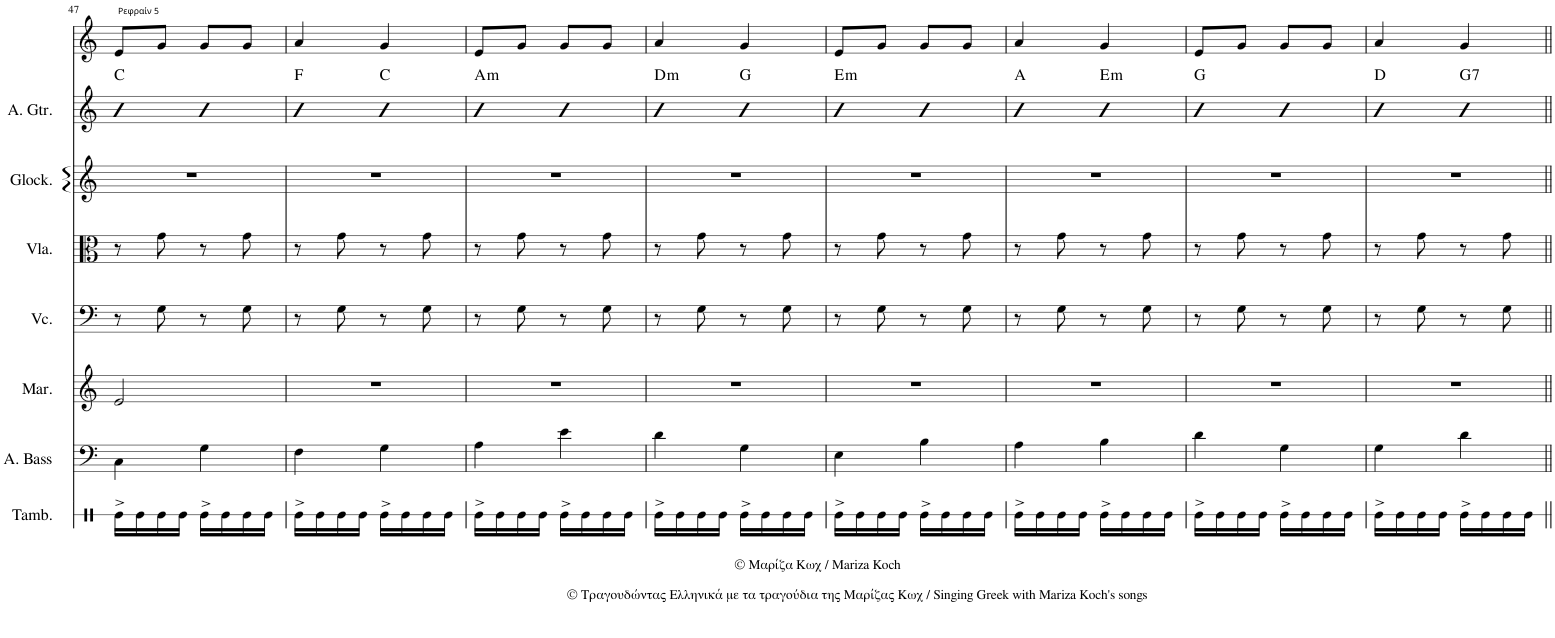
**kern	**kern	**kern	**kern	**kern	**kern	**kern	**harte	**kern
*part8	*part7	*part6	*part5	*part4	*part3	*part2	*part2	*part1
*staff8	*staff7	*staff6	*staff5	*staff4	*staff3	*staff2	*	*staff1
*I"Tambourine	*I"Acoustic Bass	*I"Marimba	*I"Violoncello	*I"Viola	*I"Glockenspiel	*I"Acoustic Guitar	*	*I"Voice
*I'Tamb.	*I'A. Bass	*I'Mar.	*I'Vc.	*I'Vla.	*I'Glock.	*I'A. Gtr.	*	*I'V
!!LO:PB:g=z
*clefX	*clefF4	*clefG2	*clefF4	*clefC3	*clefG2	*clefG2	*	*clefG2
*	*Trd7c12	*	*	*	*Trd-14c-24	*Trd7c12	*	*
*k[]	*k[]	*k[]	*k[]	*k[]	*k[]	*k[]	*	*k[]
*M2/4	*M2/4	*M2/4	*M2/4	*M2/4	*M2/4	*M2/4	*	*M2/4
=47	=47	=47	=47	=47	=47	=47	=47	=47
!	!	!	!	!	!	!	!	!LO:TX:a:t=Ρεφραίν 5
16Re\LL	4C\	2e/	8r	8r	2r	4b	C:maj	8e/L
16Re\	.	.	.	.	.	.	.	.
16Re\	.	.	8G\	8g\	.	.	.	8g/J
16Re\JJ	.	.	.	.	.	.	.	.
16Re\LL	4G\	.	8r	8r	.	4b	.	8g/L
16Re\	.	.	.	.	.	.	.	.
16Re\	.	.	8G\	8g\	.	.	.	8g/J
16Re\JJ	.	.	.	.	.	.	.	.
=48	=48	=48	=48	=48	=48	=48	=48	=48
16Re\LL	4F\	2r	8r	8r	2r	4b	F:maj	4a/
16Re\	.	.	.	.	.	.	.	.
16Re\	.	.	8G\	8g\	.	.	.	.
16Re\JJ	.	.	.	.	.	.	.	.
16Re\LL	4G\	.	8r	8r	.	4b	C:maj	4g/
16Re\	.	.	.	.	.	.	.	.
16Re\	.	.	8G\	8g\	.	.	.	.
16Re\JJ	.	.	.	.	.	.	.	.
=49	=49	=49	=49	=49	=49	=49	=49	=49
!	!	!	!	!	!	!	!LO:H:kt=m	!
16Re\LL	4A\	2r	8r	8r	2r	4b	A:min	8e/L
16Re\	.	.	.	.	.	.	.	.
16Re\	.	.	8G\	8g\	.	.	.	8g/J
16Re\JJ	.	.	.	.	.	.	.	.
16Re\LL	4e\	.	8r	8r	.	4b	.	8g/L
16Re\	.	.	.	.	.	.	.	.
16Re\	.	.	8G\	8g\	.	.	.	8g/J
16Re\JJ	.	.	.	.	.	.	.	.
=50	=50	=50	=50	=50	=50	=50	=50	=50
!	!	!	!	!	!	!	!LO:H:kt=m	!
16Re\LL	4d\	2r	8r	8r	2r	4b	D:min	4a/
16Re\	.	.	.	.	.	.	.	.
16Re\	.	.	8G\	8g\	.	.	.	.
16Re\JJ	.	.	.	.	.	.	.	.
!LO:TX:b:t=© Μαρίζα Κωχ / Mariza Koch	!	!	!	!	!	!	!	!
!LO:TX:b:t=© Τραγουδώντας Ελληνικά με τα τραγούδια της Μαρίζας Κωχ / Singing Greek with Mariza Koch's songs	!	!	!	!	!	!	!	!
16Re\LL	4G\	.	8r	8r	.	4b	G:maj	4g/
16Re\	.	.	.	.	.	.	.	.
16Re\	.	.	8G\	8g\	.	.	.	.
16Re\JJ	.	.	.	.	.	.	.	.
=51	=51	=51	=51	=51	=51	=51	=51	=51
!	!	!	!	!	!	!	!LO:H:kt=m	!
16Re\LL	4E\	2r	8r	8r	2r	4b	E:min	8e/L
16Re\	.	.	.	.	.	.	.	.
16Re\	.	.	8G\	8g\	.	.	.	8g/J
16Re\JJ	.	.	.	.	.	.	.	.
16Re\LL	4B\	.	8r	8r	.	4b	.	8g/L
16Re\	.	.	.	.	.	.	.	.
16Re\	.	.	8G\	8g\	.	.	.	8g/J
16Re\JJ	.	.	.	.	.	.	.	.
=52	=52	=52	=52	=52	=52	=52	=52	=52
16Re\LL	4A\	2r	8r	8r	2r	4b	A:maj	4a/
16Re\	.	.	.	.	.	.	.	.
16Re\	.	.	8G\	8g\	.	.	.	.
16Re\JJ	.	.	.	.	.	.	.	.
!	!	!	!	!	!	!	!LO:H:kt=m	!
16Re\LL	4B\	.	8r	8r	.	4b	E:min	4g/
16Re\	.	.	.	.	.	.	.	.
16Re\	.	.	8G\	8g\	.	.	.	.
16Re\JJ	.	.	.	.	.	.	.	.
=53	=53	=53	=53	=53	=53	=53	=53	=53
16Re\LL	4d\	2r	8r	8r	2r	4b	G:maj	8e/L
16Re\	.	.	.	.	.	.	.	.
16Re\	.	.	8G\	8g\	.	.	.	8g/J
16Re\JJ	.	.	.	.	.	.	.	.
16Re\LL	4G\	.	8r	8r	.	4b	.	8g/L
16Re\	.	.	.	.	.	.	.	.
16Re\	.	.	8G\	8g\	.	.	.	8g/J
16Re\JJ	.	.	.	.	.	.	.	.
=54	=54	=54	=54	=54	=54	=54	=54	=54
16Re\LL	4G\	2r	8r	8r	2r	4b	D:maj	4a/
16Re\	.	.	.	.	.	.	.	.
16Re\	.	.	8G\	8g\	.	.	.	.
16Re\JJ	.	.	.	.	.	.	.	.
!	!	!	!	!	!	!	!LO:H:kt=7	!
16Re\LL	4d\	.	8r	8r	.	4b	G:7	4g/
16Re\	.	.	.	.	.	.	.	.
16Re\	.	.	8G\	8g\	.	.	.	.
16Re\JJ	.	.	.	.	.	.	.	.
=||	=||	=||	=||	=||	=||	=||	=||	=||
*-	*-	*-	*-	*-	*-	*-	*-	*-
